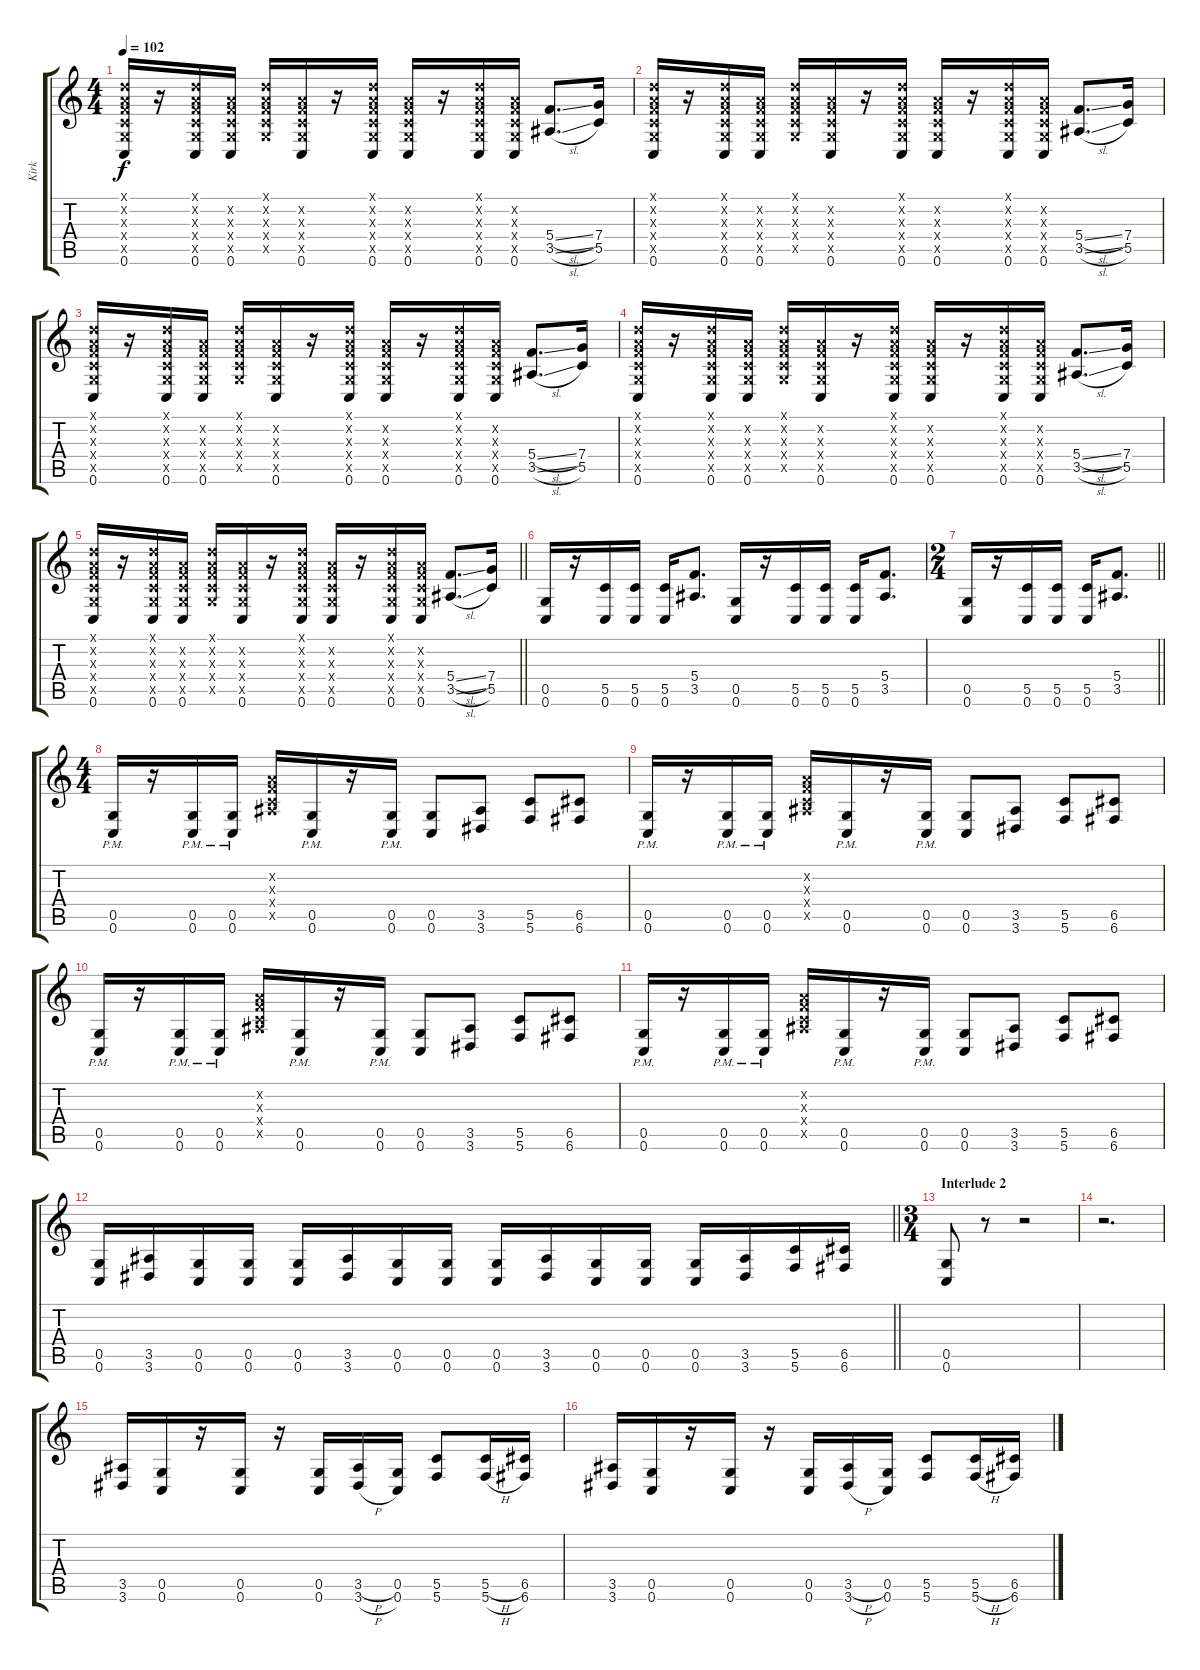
\track ("Kirk" "Kirk") {instrument distortionguitar}
\staff {score tabs}
\tuning (D4 A3 F3 C3 G2 C2) {hide}
\ts (4 4)
\tempo 102
\clef g2
\ks c
(0.1{x} 0.2{x} 0.3{x} 0.4{x} 0.5{x} 0.6).16{dy f} r.16 (0.1{x} 0.2{x} 0.3{x} 0.4{x} 0.5{x} 0.6).16 (0.2{x} 0.3{x} 0.4{x} 0.5{x} 0.6).16 (0.1{x} 0.2{x} 0.3{x} 0.4{x} 0.5{x}).16 (0.2{x} 0.3{x} 0.4{x} 0.5{x} 0.6).16 r.16 (0.1{x} 0.2{x} 0.3{x} 0.4{x} 0.5{x} 0.6).16 (0.2{x} 0.3{x} 0.4{x} 0.5{x} 0.6).16 r.16 (0.1{x} 0.2{x} 0.3{x} 0.4{x} 0.5{x} 0.6).16 (0.2{x} 0.3{x} 0.4{x} 0.5{x} 0.6).16 (5.4{sl} 3.5{sl}).8{d} (7.4 5.5).16 |
(0.1{x} 0.2{x} 0.3{x} 0.4{x} 0.5{x} 0.6).16 r.16 (0.1{x} 0.2{x} 0.3{x} 0.4{x} 0.5{x} 0.6).16 (0.2{x} 0.3{x} 0.4{x} 0.5{x} 0.6).16 (0.1{x} 0.2{x} 0.3{x} 0.4{x} 0.5{x}).16 (0.2{x} 0.3{x} 0.4{x} 0.5{x} 0.6).16 r.16 (0.1{x} 0.2{x} 0.3{x} 0.4{x} 0.5{x} 0.6).16 (0.2{x} 0.3{x} 0.4{x} 0.5{x} 0.6).16 r.16 (0.1{x} 0.2{x} 0.3{x} 0.4{x} 0.5{x} 0.6).16 (0.2{x} 0.3{x} 0.4{x} 0.5{x} 0.6).16 (5.4{sl} 3.5{sl}).8{d} (7.4 5.5).16 |
(0.1{x} 0.2{x} 0.3{x} 0.4{x} 0.5{x} 0.6).16 r.16 (0.1{x} 0.2{x} 0.3{x} 0.4{x} 0.5{x} 0.6).16 (0.2{x} 0.3{x} 0.4{x} 0.5{x} 0.6).16 (0.1{x} 0.2{x} 0.3{x} 0.4{x} 0.5{x}).16 (0.2{x} 0.3{x} 0.4{x} 0.5{x} 0.6).16 r.16 (0.1{x} 0.2{x} 0.3{x} 0.4{x} 0.5{x} 0.6).16 (0.2{x} 0.3{x} 0.4{x} 0.5{x} 0.6).16 r.16 (0.1{x} 0.2{x} 0.3{x} 0.4{x} 0.5{x} 0.6).16 (0.2{x} 0.3{x} 0.4{x} 0.5{x} 0.6).16 (5.4{sl} 3.5{sl}).8{d} (7.4 5.5).16 |
(0.1{x} 0.2{x} 0.3{x} 0.4{x} 0.5{x} 0.6).16 r.16 (0.1{x} 0.2{x} 0.3{x} 0.4{x} 0.5{x} 0.6).16 (0.2{x} 0.3{x} 0.4{x} 0.5{x} 0.6).16 (0.1{x} 0.2{x} 0.3{x} 0.4{x} 0.5{x}).16 (0.2{x} 0.3{x} 0.4{x} 0.5{x} 0.6).16 r.16 (0.1{x} 0.2{x} 0.3{x} 0.4{x} 0.5{x} 0.6).16 (0.2{x} 0.3{x} 0.4{x} 0.5{x} 0.6).16 r.16 (0.1{x} 0.2{x} 0.3{x} 0.4{x} 0.5{x} 0.6).16 (0.2{x} 0.3{x} 0.4{x} 0.5{x} 0.6).16 (5.4{sl} 3.5{sl}).8{d} (7.4 5.5).16 |
\barLineRight lightlight
(0.1{x} 0.2{x} 0.3{x} 0.4{x} 0.5{x} 0.6).16 r.16 (0.1{x} 0.2{x} 0.3{x} 0.4{x} 0.5{x} 0.6).16 (0.2{x} 0.3{x} 0.4{x} 0.5{x} 0.6).16 (0.1{x} 0.2{x} 0.3{x} 0.4{x} 0.5{x}).16 (0.2{x} 0.3{x} 0.4{x} 0.5{x} 0.6).16 r.16 (0.1{x} 0.2{x} 0.3{x} 0.4{x} 0.5{x} 0.6).16 (0.2{x} 0.3{x} 0.4{x} 0.5{x} 0.6).16 r.16 (0.1{x} 0.2{x} 0.3{x} 0.4{x} 0.5{x} 0.6).16 (0.2{x} 0.3{x} 0.4{x} 0.5{x} 0.6).16 (5.4{sl} 3.5{sl}).8{d} (7.4 5.5).16 |
\section ("" "")
(0.5 0.6).16 r.16 (5.5 0.6).16 (5.5 0.6).16 (5.5 0.6).16 (5.4 3.5).8{d} (0.5 0.6).16 r.16 (5.5 0.6).16 (5.5 0.6).16 (5.5 0.6).16 (5.4 3.5).8{d} |
\ts (2 4)
\barLineRight lightlight
(0.5 0.6).16 r.16 (5.5 0.6).16 (5.5 0.6).16 (5.5 0.6).16 (5.4 3.5).8{d} |
\ts (4 4)
\section ("" "")
(0.5{pm} 0.6{pm}).16 r.16 (0.5{pm} 0.6{pm}).16 (0.5{pm} 0.6{pm}).16 (0.2{x} 0.3{x} 0.4{x} 3.5{x}).16 (0.5{pm} 0.6{pm}).16 r.16 (0.5{pm} 0.6{pm}).16 (0.5 0.6).8 (3.5 3.6).8 (5.5 5.6).8 (6.5 6.6).8 |
(0.5{pm} 0.6{pm}).16 r.16 (0.5{pm} 0.6{pm}).16 (0.5{pm} 0.6{pm}).16 (0.2{x} 0.3{x} 0.4{x} 3.5{x}).16 (0.5{pm} 0.6{pm}).16 r.16 (0.5{pm} 0.6{pm}).16 (0.5 0.6).8 (3.5 3.6).8 (5.5 5.6).8 (6.5 6.6).8 |
(0.5{pm} 0.6{pm}).16 r.16 (0.5{pm} 0.6{pm}).16 (0.5{pm} 0.6{pm}).16 (0.2{x} 0.3{x} 0.4{x} 3.5{x}).16 (0.5{pm} 0.6{pm}).16 r.16 (0.5{pm} 0.6{pm}).16 (0.5 0.6).8 (3.5 3.6).8 (5.5 5.6).8 (6.5 6.6).8 |
(0.5{pm} 0.6{pm}).16 r.16 (0.5{pm} 0.6{pm}).16 (0.5{pm} 0.6{pm}).16 (0.2{x} 0.3{x} 0.4{x} 3.5{x}).16 (0.5{pm} 0.6{pm}).16 r.16 (0.5{pm} 0.6{pm}).16 (0.5 0.6).8 (3.5 3.6).8 (5.5 5.6).8 (6.5 6.6).8 |
\barLineRight lightlight
(0.5 0.6).16 (3.5 3.6).16 (0.5 0.6).16 (0.5 0.6).16 (0.5 0.6).16 (3.5 3.6).16 (0.5 0.6).16 (0.5 0.6).16 (0.5 0.6).16 (3.5 3.6).16 (0.5 0.6).16 (0.5 0.6).16 (0.5 0.6).16 (3.5 3.6).16 (5.5 5.6).16 (6.5 6.6).16 |
\ts (3 4)
\section ("" "Interlude 2")
(0.5 0.6).8 r.8 r.2 |
r.2{d} |
(3.5 3.6).16 (0.5 0.6).16 r.16 (0.5 0.6).16 r.16 (0.5 0.6).16 (3.5{h} 3.6{h}).16 (0.5 0.6).16 (5.5 5.6).8 (5.5{h} 5.6{h}).16 (6.5 6.6).16 |
(3.5 3.6).16 (0.5 0.6).16 r.16 (0.5 0.6).16 r.16 (0.5 0.6).16 (3.5{h} 3.6{h}).16 (0.5 0.6).16 (5.5 5.6).8 (5.5{h} 5.6{h}).16 (6.5 6.6).16
